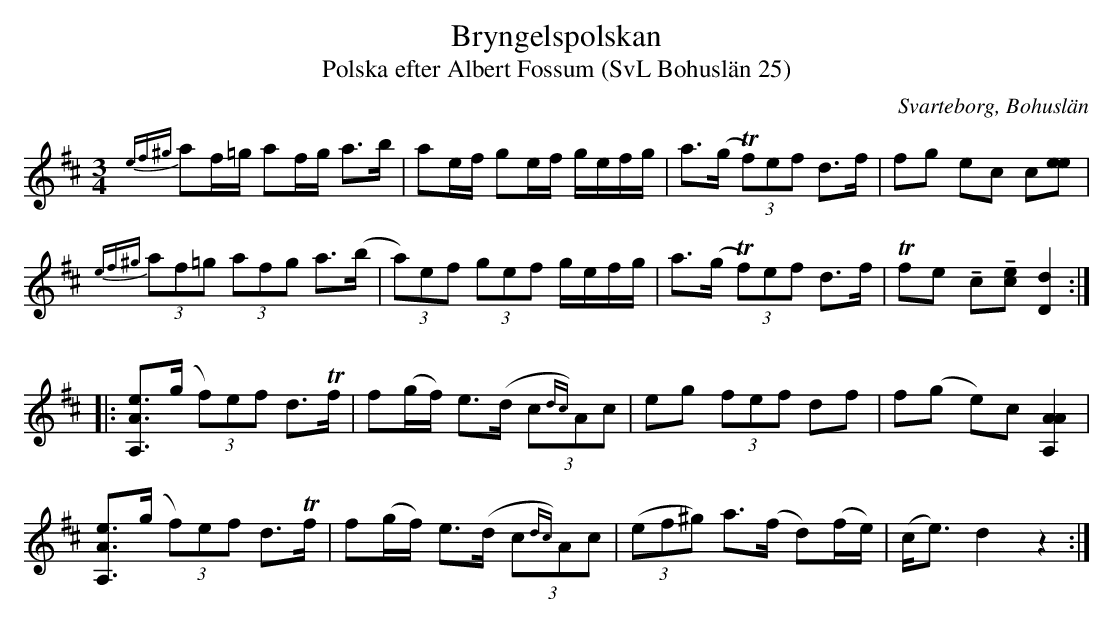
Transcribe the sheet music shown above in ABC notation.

X:1
T:Bryngelspolskan
T:Polska efter Albert Fossum (SvL Bohuslän 25)
O:Svarteborg, Bohuslän
M:3/4
L:1/8
K:D
{ef^g}af/=g/ af/g/ a>b|ae/f/ ge/f/ g/e/f/g/|a>(g (3Tf)ef d>f|fg ec c[ee]|
{ef^g}(3af=g (3afg a>(b|(3a)ef (3gef g/e/f/g/|a>(g (3Tf)ef d>f|Tfe !tenuto!c!tenuto![ec] [dD]2:|
|:[A,Ae]>(g (3f)ef d>Tf|f(g/f/) e>(d (3c{dc})Ac|eg (3fef df|f(g e)c [A,AA]2|
[A,Ae]>(g (3f)ef d>Tf|f(g/f/) e>(d (3c{dc})Ac|((3ef^g) a>(f d)(f/e/)|(c<e) d2 z2:|
